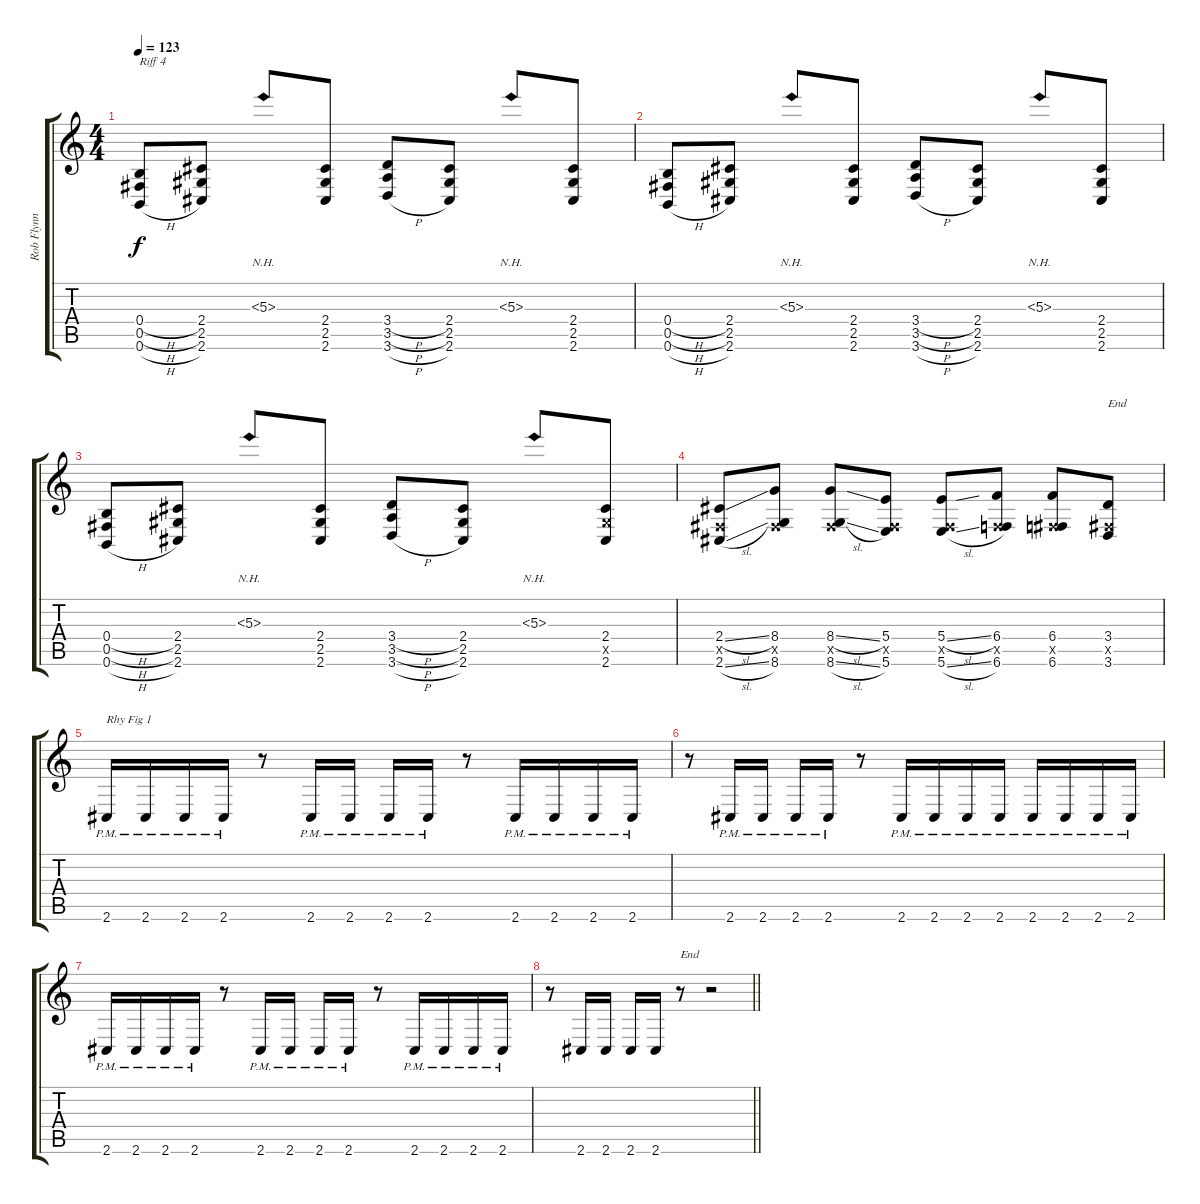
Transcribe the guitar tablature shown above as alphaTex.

\track ("Rob Flynn" "Rob Flynn") {instrument overdrivenguitar}
\staff {score tabs}
\tuning (Db4 Ab3 E3 B2 Gb2 B1) {hide}
\ts (4 4)
\tempo 123
\clef g2
\ks c
(0.4{h} 0.5{h} 0.6{h}).8{txt "Riff 4" dy f} (2.4 2.5 2.6).8 5.3{nh}.8 (2.4 2.5 2.6).8 (3.4{h} 3.5{h} 3.6{h}).8 (2.4 2.5 2.6).8 5.3{nh}.8 (2.4 2.5 2.6).8 |
(0.4{h} 0.5{h} 0.6{h}).8 (2.4 2.5 2.6).8 5.3{nh}.8 (2.4 2.5 2.6).8 (3.4{h} 3.5{h} 3.6{h}).8 (2.4 2.5 2.6).8 5.3{nh}.8 (2.4 2.5 2.6).8 |
(0.4{h} 0.5{h} 0.6{h}).8 (2.4 2.5 2.6).8 5.3{nh}.8 (2.4 2.5 2.6).8 (3.4{h} 3.5{h} 3.6{h}).8 (2.4 2.5 2.6).8 5.3{nh}.8 (2.4 2.5{x} 2.6).8 |
(2.4{sl} 0.5{x} 2.6{sl}).8 (8.4 0.5{x} 8.6).8 (8.4{sl} 0.5{x} 8.6{sl}).8 (5.4 0.5{x} 5.6).8 (5.4{sl} 0.5{x} 5.6{sl}).8 (6.4 0.5{x} 6.6).8 (6.4 0.5{x} 6.6).8 (3.4 0.5{x} 3.6).8{txt "End"} |
2.6{pm}.16{txt "Rhy Fig 1"} 2.6{pm}.16 2.6{pm}.16 2.6{pm}.16 r.8 2.6{pm}.16 2.6{pm}.16 2.6{pm}.16 2.6{pm}.16 r.8 2.6{pm}.16 2.6{pm}.16 2.6{pm}.16 2.6{pm}.16 |
r.8 2.6{pm}.16 2.6{pm}.16 2.6{pm}.16 2.6{pm}.16 r.8 2.6{pm}.16 2.6{pm}.16 2.6{pm}.16 2.6{pm}.16 2.6{pm}.16 2.6{pm}.16 2.6{pm}.16 2.6{pm}.16 |
2.6{pm}.16 2.6{pm}.16 2.6{pm}.16 2.6{pm}.16 r.8 2.6{pm}.16 2.6{pm}.16 2.6{pm}.16 2.6{pm}.16 r.8 2.6{pm}.16 2.6{pm}.16 2.6{pm}.16 2.6{pm}.16 |
\barLineRight lightlight
r.8 2.6.16 2.6.16 2.6.16 2.6.16 r.8{txt "End"} r.2
